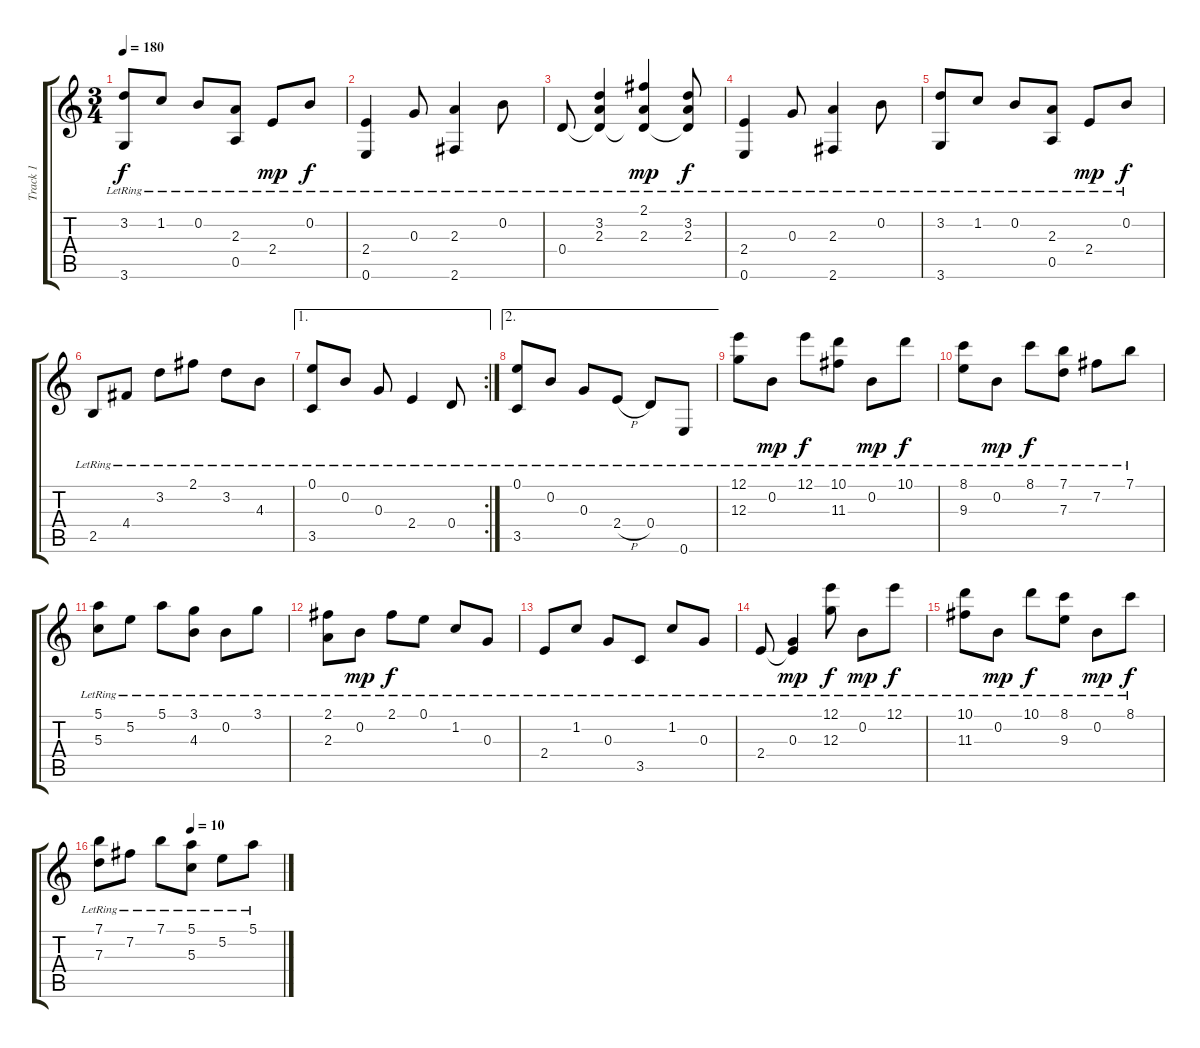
\track ("Track 1" "Track 1") {instrument acousticguitarsteel}
\staff {score tabs}
\tuning (E4 B3 G3 D3 A2 E2) {hide}
\ts (3 4)
\tempo 180
\clef g2
\ks c
(3.2{lr} 3.6{lr}).8{dy f} 1.2{lr}.8 0.2{lr}.8 (2.3{lr} 0.5{lr}).8 2.4{lr}.8{dy mp} 0.2{lr}.8{dy f} |
(2.4{lr} 0.6{lr}).4 0.3{lr}.8 (2.3{lr} 2.6{lr}).4 0.2{lr}.8 |
0.4{lr}.8 (3.2{lr} 2.3{lr} 0.4{t}).4 (2.1{lr} 2.3{lr} 0.4{t}).4{dy mp} (3.2{lr} 2.3{lr} 0.4{t}).8{dy f} |
(2.4{lr} 0.6{lr}).4 0.3{lr}.8 (2.3{lr} 2.6{lr}).4 0.2{lr}.8 |
(3.2{lr} 3.6{lr}).8 1.2{lr}.8 0.2{lr}.8 (2.3{lr} 0.5{lr}).8 2.4{lr}.8{dy mp} 0.2{lr}.8{dy f} |
2.5{lr}.8 4.4{lr}.8 3.2{lr}.8 2.1{lr}.8 3.2{lr}.8 4.3{lr}.8 |
\ae 1
\rc 2
(0.1{lr} 3.5{lr}).8 0.2{lr}.8 0.3{lr}.8 2.4{lr}.4 0.4{lr}.8 |
\ae 2
(0.1{lr} 3.5{lr}).8 0.2{lr}.8 0.3{lr}.8 2.4{h lr}.8 0.4{lr}.8 0.6{lr}.8 |
(12.1{lr} 12.3{lr}).8 0.2{lr}.8{dy mp} 12.1{lr}.8{dy f} (10.1{lr} 11.3{lr}).8 0.2{lr}.8{dy mp} 10.1{lr}.8{dy f} |
(8.1{lr} 9.3{lr}).8 0.2{lr}.8{dy mp} 8.1{lr}.8{dy f} (7.1{lr} 7.3{lr}).8 7.2{lr}.8 7.1{lr}.8 |
(5.1{lr} 5.3{lr}).8 5.2{lr}.8 5.1{lr}.8 (3.1{lr} 4.3{lr}).8 0.2{lr}.8 3.1{lr}.8 |
(2.1{lr} 2.3{lr}).8 0.2{lr}.8{dy mp} 2.1{lr}.8{dy f} 0.1{lr}.8 1.2{lr}.8 0.3{lr}.8 |
2.4{lr}.8 1.2{lr}.8 0.3{lr}.8 3.5{lr}.8 1.2{lr}.8 0.3{lr}.8 |
2.4{lr}.8 (0.3{lr} 2.4{t}).4{dy mp} (12.1{lr} 12.3{lr}).8{dy f} 0.2{lr}.8{dy mp} 12.1{lr}.8{dy f} |
(10.1{lr} 11.3{lr}).8 0.2{lr}.8{dy mp} 10.1{lr}.8{dy f} (8.1{lr} 9.3{lr}).8 0.2{lr}.8{dy mp} 8.1{lr}.8{dy f} |
\tempo (10 0.5)
(7.1{lr} 7.3{lr}).8 7.2{lr}.8 7.1{lr}.8 (5.1{lr} 5.3{lr}).8 5.2{lr}.8 5.1{lr}.8
